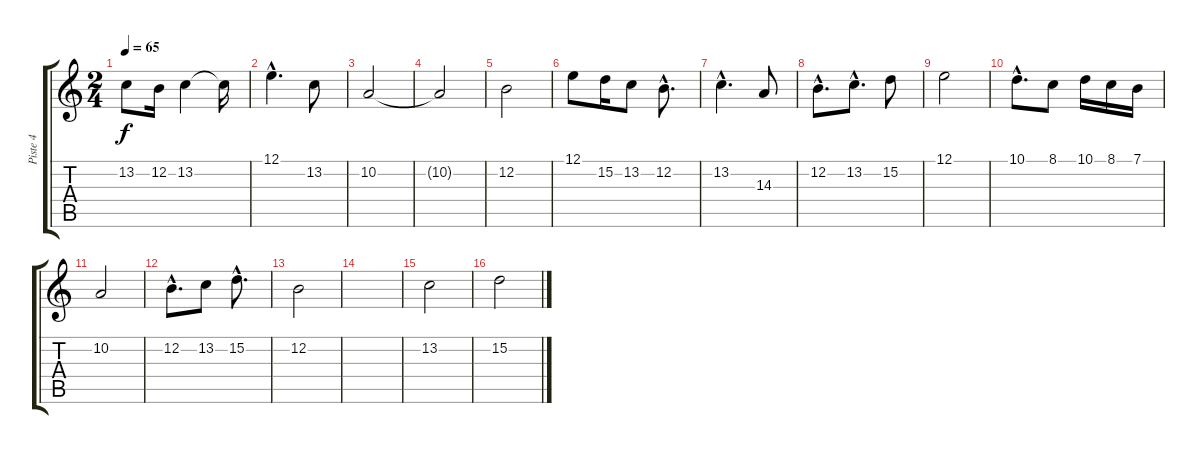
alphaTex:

\track ("Piste 4" "Piste 4") {instrument violin}
\staff {score tabs}
\tuning (E4 B3 G3 D3 A2 E2) {hide}
\ts (2 4)
\tempo 65
\clef g2
\ks c
13.2.8{dy f} 12.2.16 13.2.4 13.2{t}.16 |
12.1{hac}.4{d} 13.2.8 |
10.2.2 |
10.2{t}.2 |
12.2.2 |
12.1.8 15.2.16 13.2.8 12.2{hac}.8{d} |
13.2{hac}.4{d} 14.3.8 |
12.2{hac}.8{d} 13.2{hac}.8{d} 15.2.8 |
12.1.2 |
10.1{hac}.8{d} 8.1.8 10.1.16 8.1.16 7.1.16 |
10.2.2 |
12.2{hac}.8{d} 13.2.8 15.2{hac}.8{d} |
12.2.2 |
|
13.2.2 |
15.2.2
